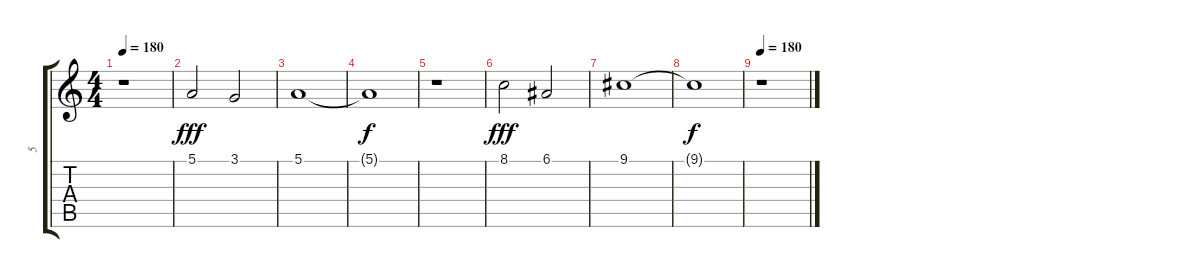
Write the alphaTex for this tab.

\track ("5" "5") {instrument choiraahs}
\staff {score tabs}
\tuning (E4 B3 G3 D3 A2 E2) {hide}
\ts (4 4)
\tempo 180
\clef g2
\ks c
r.1{dy f} |
5.1.2{dy fff} 3.1.2 |
5.1.1 |
5.1{t}.1{dy f} |
r.1 |
8.1.2{dy fff} 6.1.2 |
9.1.1 |
9.1{t}.1{dy f} |
\tempo 180
r.1
